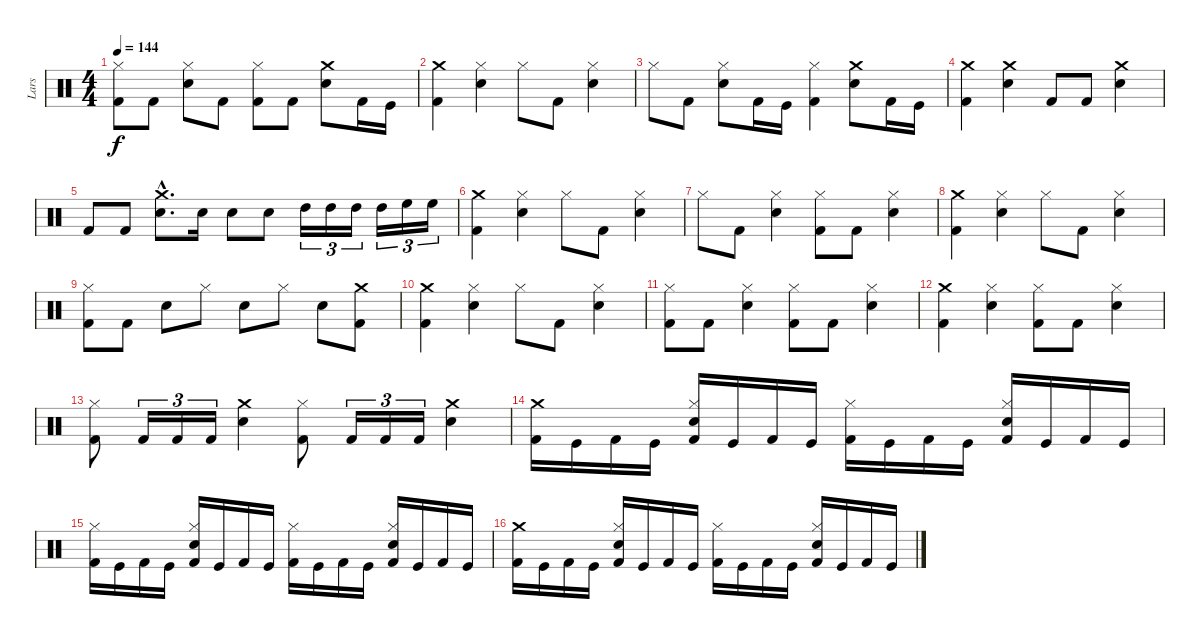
\track ("Lars" "Lars") {instrument percussion}
\staff {score}
\articulation defaults
\ts (4 4)
\tempo 144
\clef neutral
\ks c
("Kick (hit) 2" "Hi-Hat (closed)").8{dy f} "Kick (hit) 2".8 ("Snare (hit) 2" "Hi-Hat (closed)").8 "Kick (hit) 2".8 ("Kick (hit) 2" "Hi-Hat (closed)").8 "Kick (hit) 2".8 ("Crash medium (hit)" "Snare (hit) 2").8 "Kick (hit) 2".16 "Kick (hit)".16 |
("Kick (hit) 2" "Crash medium (hit)").4 ("Snare (hit) 2" "Hi-Hat (closed)").4 "Hi-Hat (closed)".8 "Kick (hit) 2".8 ("Snare (hit) 2" "Hi-Hat (closed)").4 |
"Hi-Hat (closed)".8 "Kick (hit) 2".8 ("Snare (hit) 2" "Hi-Hat (closed)").8 "Kick (hit) 2".16 "Kick (hit)".16 ("Kick (hit) 2" "Hi-Hat (closed)").4 ("Crash medium (hit)" "Snare (hit) 2").8 "Kick (hit) 2".16 "Kick (hit)".16 |
("Kick (hit) 2" "Crash medium (hit)").4 ("Snare (hit) 2" "Crash medium (hit)").4 "Kick (hit) 2".8 "Kick (hit) 2".8 ("Crash medium (hit)" "Snare (hit) 2").4 |
"Kick (hit) 2".8 "Kick (hit) 2".8 ("Crash medium (hit)"{hac} "Snare (hit) 2"{hac}).8{d} "Snare (hit) 2".16 "Snare (hit) 2".8 "Snare (hit) 2".8 "High Tom (hit)".16{tu (3 2)} "High Tom (hit)".16{tu (3 2)} "High Tom (hit)".16{tu (3 2)} "High Tom (hit)".16{tu (3 2)} "High Floor Tom (hit)".16{tu (3 2)} "High Floor Tom (hit)".16{tu (3 2)} |
("Kick (hit) 2" "Crash medium (hit)").4 ("Snare (hit) 2" "Hi-Hat (closed)").4 "Hi-Hat (closed)".8 "Kick (hit) 2".8 ("Snare (hit) 2" "Hi-Hat (closed)").4 |
"Hi-Hat (closed)".8 "Kick (hit) 2".8 ("Snare (hit) 2" "Hi-Hat (closed)").4 ("Kick (hit) 2" "Hi-Hat (closed)").8 "Kick (hit) 2".8 ("Snare (hit) 2" "Hi-Hat (closed)").4 |
("Kick (hit) 2" "Crash medium (hit)").4 ("Snare (hit) 2" "Hi-Hat (closed)").4 "Hi-Hat (closed)".8 "Kick (hit) 2".8 ("Snare (hit) 2" "Hi-Hat (closed)").4 |
("Kick (hit) 2" "Hi-Hat (closed)").8 "Kick (hit) 2".8 "Snare (hit) 2".8 "Hi-Hat (closed)".8 "Snare (hit) 2".8 "Hi-Hat (closed)".8 "Snare (hit) 2".8 ("Kick (hit) 2" "Crash medium (hit)").8 |
("Kick (hit) 2" "Crash medium (hit)").4 ("Snare (hit) 2" "Hi-Hat (closed)").4 "Hi-Hat (closed)".8 "Kick (hit) 2".8 ("Snare (hit) 2" "Hi-Hat (closed)").4 |
("Hi-Hat (closed)" "Kick (hit) 2").8 "Kick (hit) 2".8 ("Snare (hit) 2" "Hi-Hat (closed)").4 ("Hi-Hat (closed)" "Kick (hit) 2").8 "Kick (hit) 2".8 ("Snare (hit) 2" "Hi-Hat (closed)").4 |
("Kick (hit) 2" "Crash medium (hit)").4 ("Snare (hit) 2" "Hi-Hat (closed)").4 ("Hi-Hat (closed)" "Kick (hit) 2").8 "Kick (hit) 2".8 ("Snare (hit) 2" "Hi-Hat (closed)").4 |
("Kick (hit) 2" "Hi-Hat (closed)").8 "Kick (hit) 2".16{tu (3 2)} "Kick (hit) 2".16{tu (3 2)} "Kick (hit) 2".16{tu (3 2)} ("Crash medium (hit)" "Snare (hit) 2").4 ("Kick (hit) 2" "Hi-Hat (closed)").8 "Kick (hit) 2".16{tu (3 2)} "Kick (hit) 2".16{tu (3 2)} "Kick (hit) 2".16{tu (3 2)} ("Snare (hit) 2" "Crash medium (hit)").4 |
("Crash medium (hit)" "Kick (hit) 2").16 "Kick (hit)".16 "Kick (hit) 2".16 "Kick (hit)".16 ("Snare (hit) 2" "Hi-Hat (closed)" "Kick (hit) 2").16 "Kick (hit)".16 "Kick (hit) 2".16 "Kick (hit)".16 ("Hi-Hat (closed)" "Kick (hit) 2").16 "Kick (hit)".16 "Kick (hit) 2".16 "Kick (hit)".16 ("Snare (hit) 2" "Hi-Hat (closed)" "Kick (hit) 2").16 "Kick (hit)".16 "Kick (hit) 2".16 "Kick (hit)".16 |
("Hi-Hat (closed)" "Kick (hit) 2").16 "Kick (hit)".16 "Kick (hit) 2".16 "Kick (hit)".16 ("Snare (hit) 2" "Hi-Hat (closed)" "Kick (hit) 2").16 "Kick (hit)".16 "Kick (hit) 2".16 "Kick (hit)".16 ("Hi-Hat (closed)" "Kick (hit) 2").16 "Kick (hit)".16 "Kick (hit) 2".16 "Kick (hit)".16 ("Snare (hit) 2" "Hi-Hat (closed)" "Kick (hit) 2").16 "Kick (hit)".16 "Kick (hit) 2".16 "Kick (hit)".16 |
("Crash medium (hit)" "Kick (hit) 2").16 "Kick (hit)".16 "Kick (hit) 2".16 "Kick (hit)".16 ("Snare (hit) 2" "Hi-Hat (closed)" "Kick (hit) 2").16 "Kick (hit)".16 "Kick (hit) 2".16 "Kick (hit)".16 ("Hi-Hat (closed)" "Kick (hit) 2").16 "Kick (hit)".16 "Kick (hit) 2".16 "Kick (hit)".16 ("Snare (hit) 2" "Hi-Hat (closed)" "Kick (hit) 2").16 "Kick (hit)".16 "Kick (hit) 2".16 "Kick (hit)".16
